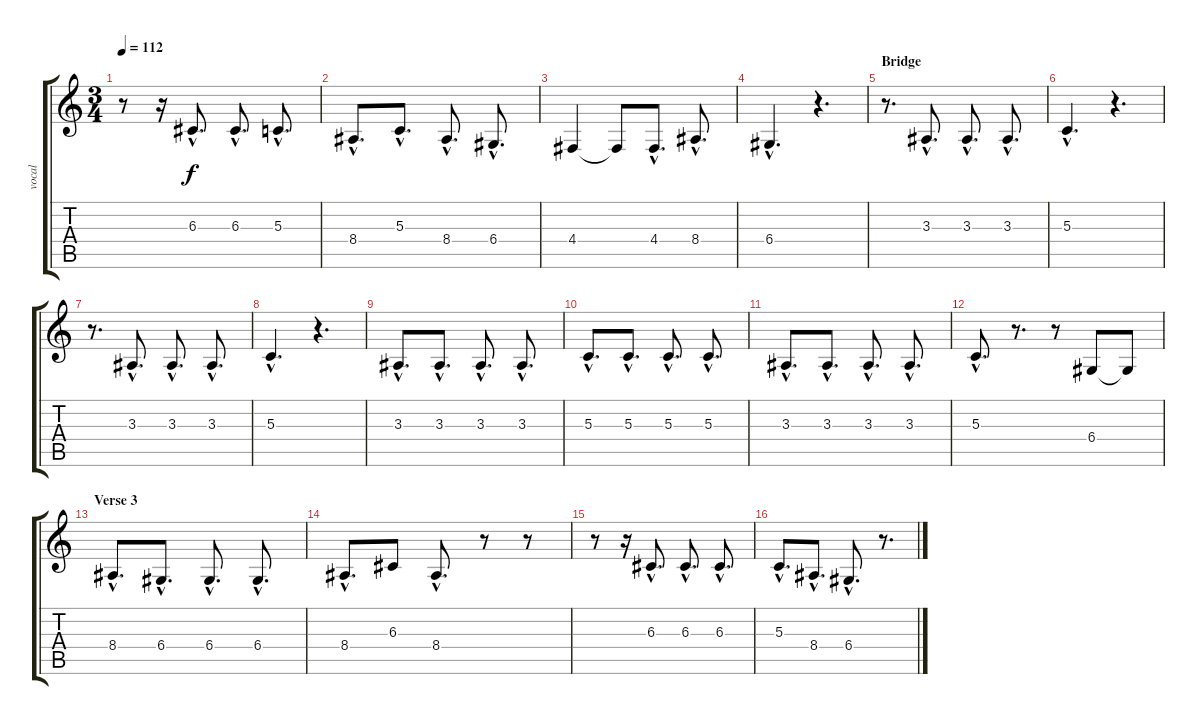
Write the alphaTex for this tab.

\track ("vocal" "vocal") {instrument brightacousticpiano}
\staff {score tabs}
\tuning (E4 B3 G3 D3 A2 E2) {hide}
\ts (3 4)
\tempo 112
\clef g2
\ks c
r.8{dy f} r.16 6.3{hac}.8{d} 6.3{hac}.8{d} 5.3{hac}.8{d} |
8.4{hac}.8{d} 5.3{hac}.8{d} 8.4{hac}.8{d} 6.4{hac}.8{d} |
4.4.4 4.4{t}.8 4.4{hac}.8{d} 8.4{hac}.8{d} |
6.4{hac}.4{d} r.4{d} |
\section ("" "Bridge")
r.8{d} 3.3{hac}.8{d} 3.3{hac}.8{d} 3.3{hac}.8{d} |
5.3{hac}.4{d} r.4{d} |
r.8{d} 3.3{hac}.8{d} 3.3{hac}.8{d} 3.3{hac}.8{d} |
5.3{hac}.4{d} r.4{d} |
3.3{hac}.8{d} 3.3{hac}.8{d} 3.3{hac}.8{d} 3.3{hac}.8{d} |
5.3{hac}.8{d} 5.3{hac}.8{d} 5.3{hac}.8{d} 5.3{hac}.8{d} |
3.3{hac}.8{d} 3.3{hac}.8{d} 3.3{hac}.8{d} 3.3{hac}.8{d} |
5.3{hac}.8{d} r.8{d} r.8 6.4.8 6.4{t}.8 |
\section ("" "Verse 3")
8.4{hac}.8{d} 6.4{hac}.8{d} 6.4{hac}.8{d} 6.4{hac}.8{d} |
8.4{hac}.8{d} 6.3.8 8.4{hac}.8{d} r.8 r.8 |
r.8 r.16 6.3{hac}.8{d} 6.3{hac}.8{d} 6.3{hac}.8{d} |
5.3{hac}.8{d} 8.4{hac}.8{d} 6.4{hac}.8{d} r.8{d}
